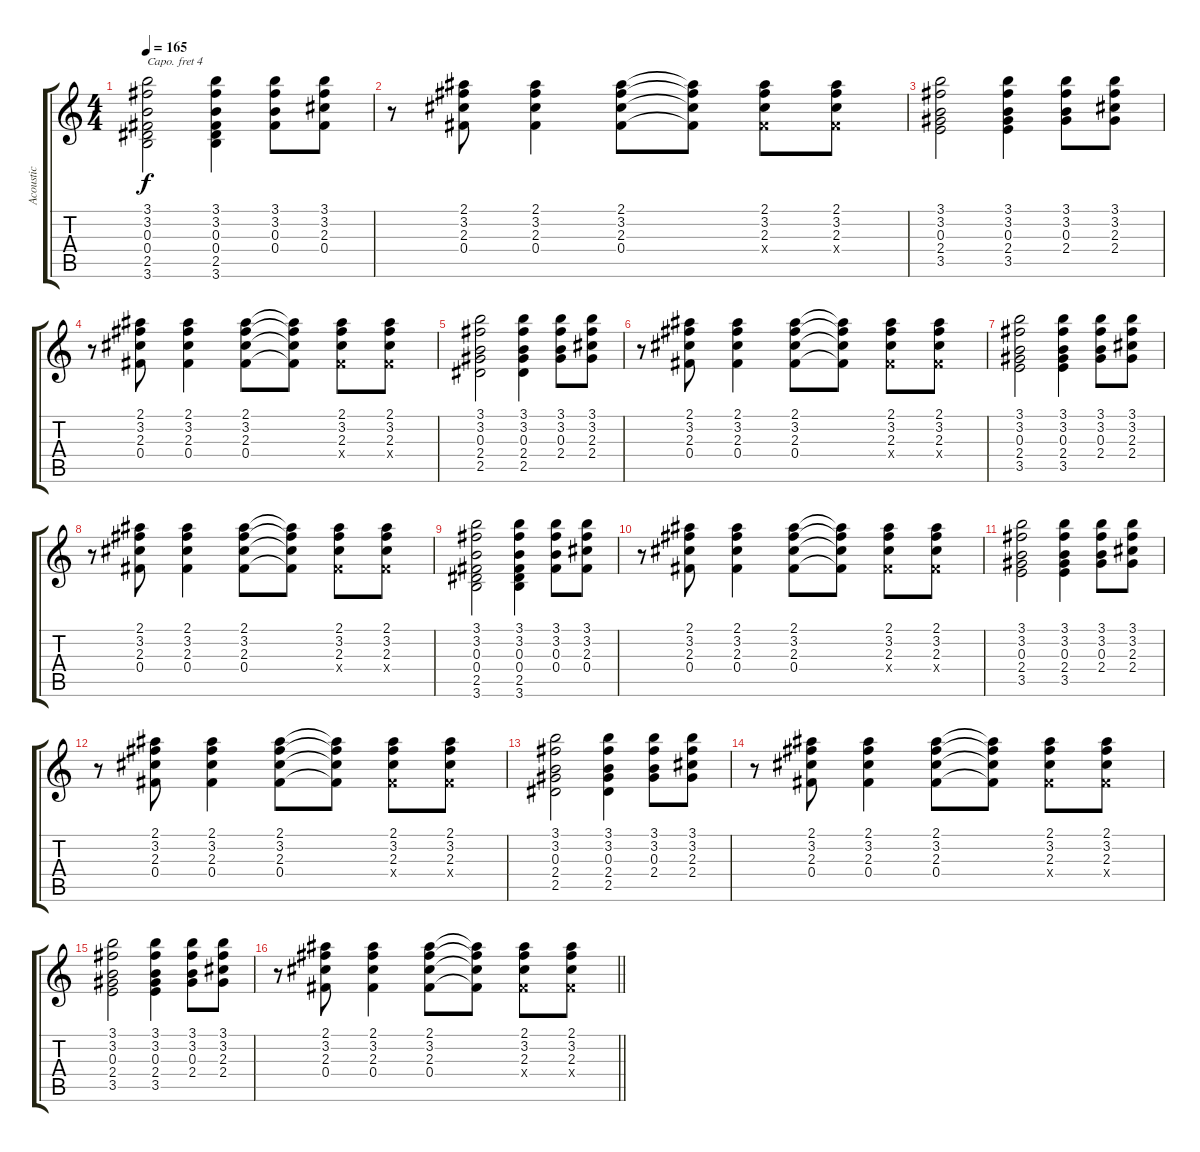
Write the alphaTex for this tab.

\track ("Acoustic" "Acoustic") {instrument acousticguitarsteel}
\staff {score tabs}
\capo 4
\tuning (E4 B3 G3 D3 A2 E2) {hide}
\ts (4 4)
\tempo 165
\clef g2
\ks c
(3.1 3.2 0.3 0.4 2.5 3.6).2{dy f} (3.1 3.2 0.3 0.4 2.5 3.6).4 (3.1 3.2 0.3 0.4).8 (3.1 3.2 2.3 0.4).8 |
r.8 (2.1 3.2 2.3 0.4).8 (2.1 3.2 2.3 0.4).4 (2.1 3.2 2.3 0.4).8 (2.1{t} 3.2{t} 2.3{t} 0.4{t}).8 (2.1 3.2 2.3 0.4{x}).8 (2.1 3.2 2.3 0.4{x}).8 |
(3.1 3.2 0.3 2.4 3.5).2 (3.1 3.2 0.3 2.4 3.5).4 (3.1 3.2 0.3 2.4).8 (3.1 3.2 2.3 2.4).8 |
r.8 (2.1 3.2 2.3 0.4).8 (2.1 3.2 2.3 0.4).4 (2.1 3.2 2.3 0.4).8 (2.1{t} 3.2{t} 2.3{t} 0.4{t}).8 (2.1 3.2 2.3 0.4{x}).8 (2.1 3.2 2.3 0.4{x}).8 |
(3.1 3.2 0.3 2.4 2.5).2 (3.1 3.2 0.3 2.4 2.5).4 (3.1 3.2 0.3 2.4).8 (3.1 3.2 2.3 2.4).8 |
r.8 (2.1 3.2 2.3 0.4).8 (2.1 3.2 2.3 0.4).4 (2.1 3.2 2.3 0.4).8 (2.1{t} 3.2{t} 2.3{t} 0.4{t}).8 (2.1 3.2 2.3 0.4{x}).8 (2.1 3.2 2.3 0.4{x}).8 |
(3.1 3.2 0.3 2.4 3.5).2 (3.1 3.2 0.3 2.4 3.5).4 (3.1 3.2 0.3 2.4).8 (3.1 3.2 2.3 2.4).8 |
r.8 (2.1 3.2 2.3 0.4).8 (2.1 3.2 2.3 0.4).4 (2.1 3.2 2.3 0.4).8 (2.1{t} 3.2{t} 2.3{t} 0.4{t}).8 (2.1 3.2 2.3 0.4{x}).8 (2.1 3.2 2.3 0.4{x}).8 |
(3.1 3.2 0.3 0.4 2.5 3.6).2 (3.1 3.2 0.3 0.4 2.5 3.6).4 (3.1 3.2 0.3 0.4).8 (3.1 3.2 2.3 0.4).8 |
r.8 (2.1 3.2 2.3 0.4).8 (2.1 3.2 2.3 0.4).4 (2.1 3.2 2.3 0.4).8 (2.1{t} 3.2{t} 2.3{t} 0.4{t}).8 (2.1 3.2 2.3 0.4{x}).8 (2.1 3.2 2.3 0.4{x}).8 |
(3.1 3.2 0.3 2.4 3.5).2 (3.1 3.2 0.3 2.4 3.5).4 (3.1 3.2 0.3 2.4).8 (3.1 3.2 2.3 2.4).8 |
r.8 (2.1 3.2 2.3 0.4).8 (2.1 3.2 2.3 0.4).4 (2.1 3.2 2.3 0.4).8 (2.1{t} 3.2{t} 2.3{t} 0.4{t}).8 (2.1 3.2 2.3 0.4{x}).8 (2.1 3.2 2.3 0.4{x}).8 |
(3.1 3.2 0.3 2.4 2.5).2 (3.1 3.2 0.3 2.4 2.5).4 (3.1 3.2 0.3 2.4).8 (3.1 3.2 2.3 2.4).8 |
r.8 (2.1 3.2 2.3 0.4).8 (2.1 3.2 2.3 0.4).4 (2.1 3.2 2.3 0.4).8 (2.1{t} 3.2{t} 2.3{t} 0.4{t}).8 (2.1 3.2 2.3 0.4{x}).8 (2.1 3.2 2.3 0.4{x}).8 |
(3.1 3.2 0.3 2.4 3.5).2 (3.1 3.2 0.3 2.4 3.5).4 (3.1 3.2 0.3 2.4).8 (3.1 3.2 2.3 2.4).8 |
\barLineRight lightlight
r.8 (2.1 3.2 2.3 0.4).8 (2.1 3.2 2.3 0.4).4 (2.1 3.2 2.3 0.4).8 (2.1{t} 3.2{t} 2.3{t} 0.4{t}).8 (2.1 3.2 2.3 0.4{x}).8 (2.1 3.2 2.3 0.4{x}).8
